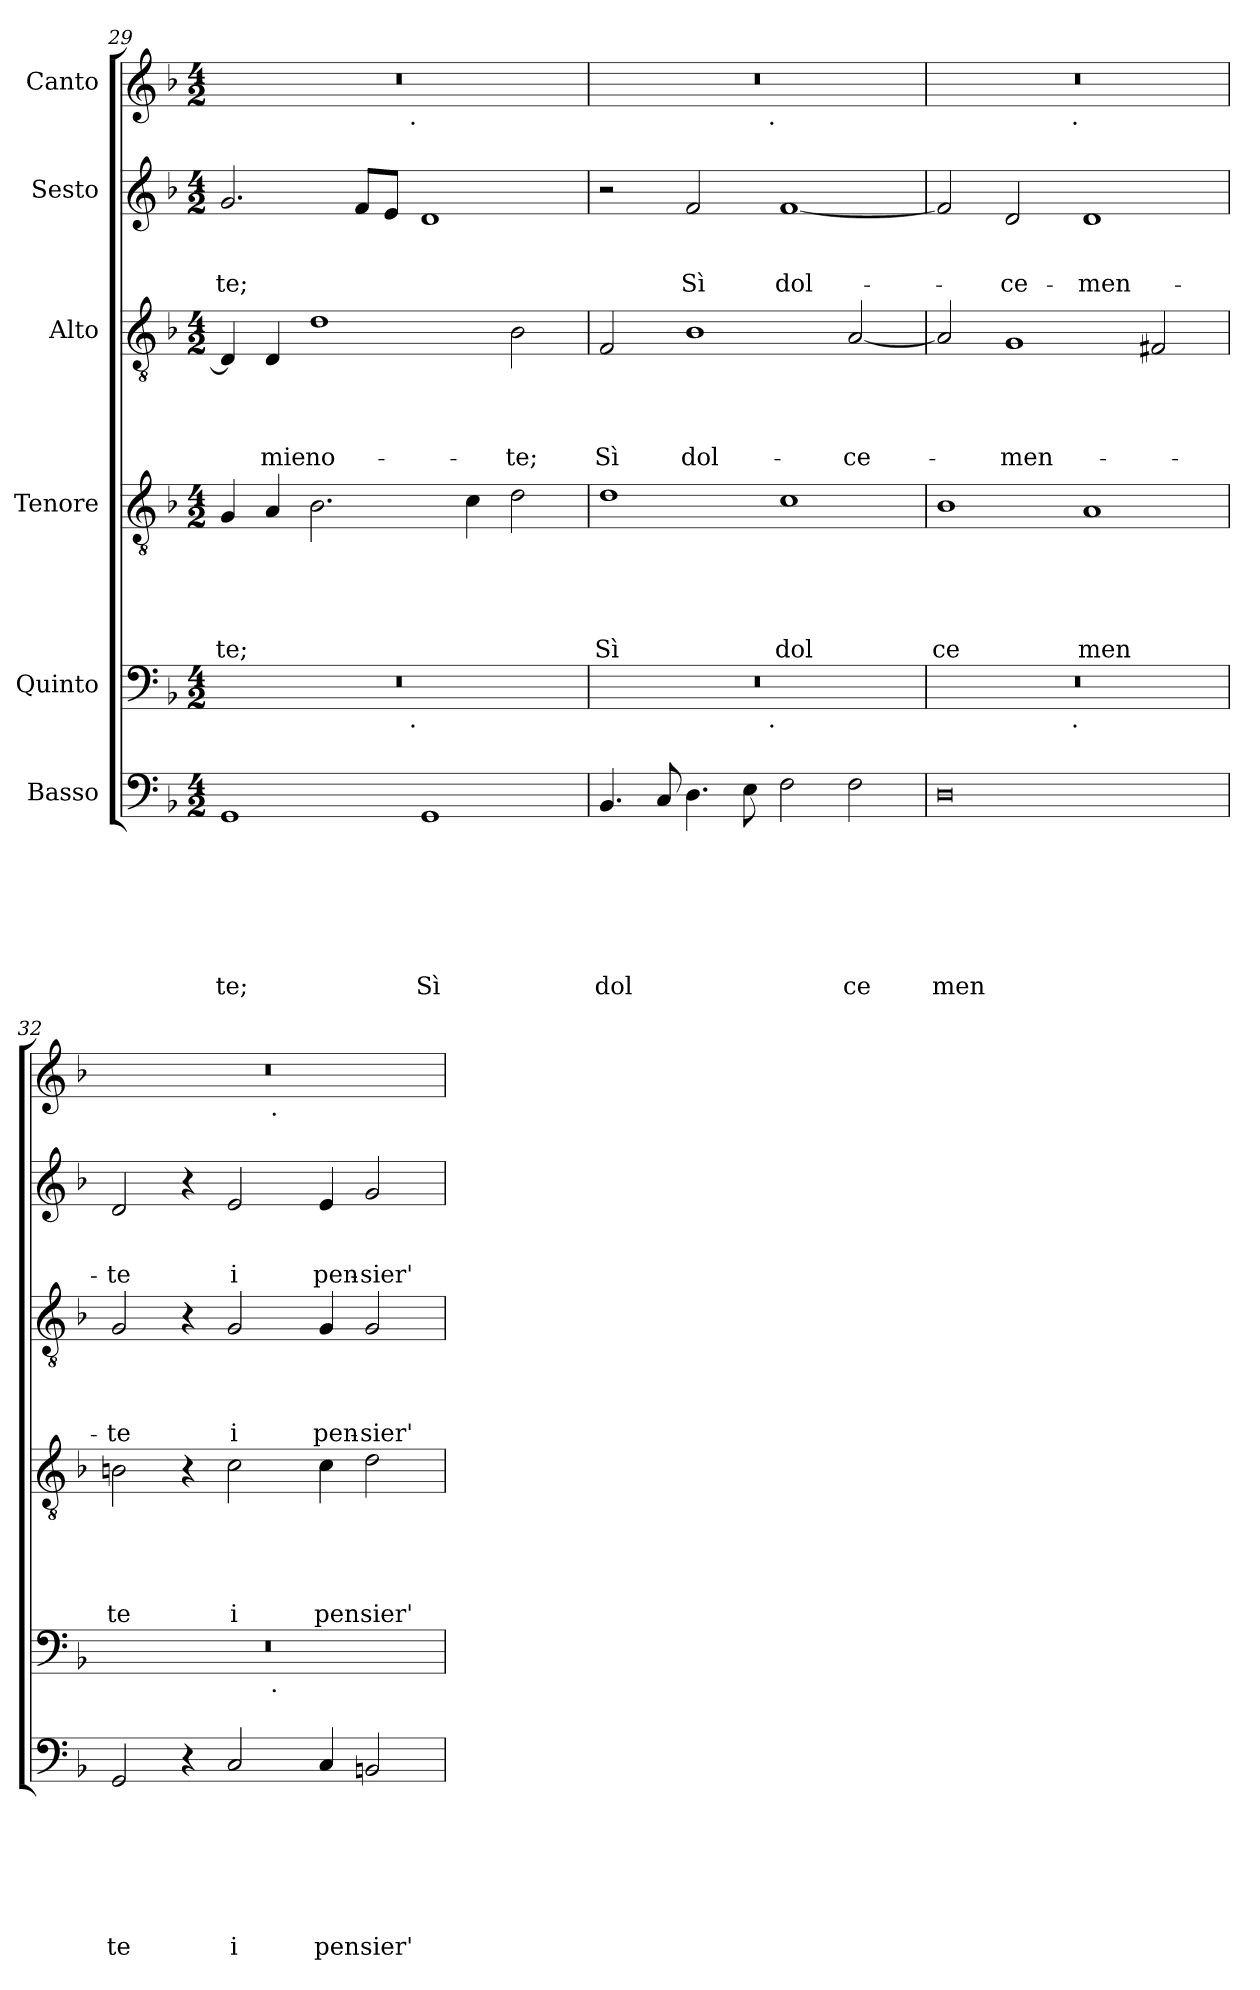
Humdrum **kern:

**kern	**text	**text	**text	**text	**text	**text	**text	**kern	**kern	**text	**text	**text	**text	**text	**kern	**text	**text	**text	**text	**kern	**text	**text	**text	**kern
*part6	*part6	*part6	*part6	*part6	*part6	*part6	*part6	*part5	*part4	*part4	*part4	*part4	*part4	*part4	*part3	*part3	*part3	*part3	*part3	*part2	*part2	*part2	*part2	*part1
*staff6	*staff6	*staff6	*staff6	*staff6	*staff6	*staff6	*staff6	*staff5	*staff4	*staff4	*staff4	*staff4	*staff4	*staff4	*staff3	*staff3	*staff3	*staff3	*staff3	*staff2	*staff2	*staff2	*staff2	*staff1
*I"Basso	*	*	*	*	*	*	*	*I"Quinto	*I"Tenore	*	*	*	*	*	*I"Alto	*	*	*	*	*I"Sesto	*	*	*	*I"Canto
*clefF4	*	*	*	*	*	*	*	*clefF4	*clefGv2	*	*	*	*	*	*clefGv2	*	*	*	*	*clefG2	*	*	*	*clefG2
*ITrd-3c-5	*	*	*	*	*	*	*	*ITrd-3c-5	*	*	*	*	*	*	*	*	*	*	*	*ITrd-3c-5	*	*	*	*ITrd-3c-5
*k[b-e-]	*	*	*	*	*	*	*	*k[b-e-]	*k[b-]	*	*	*	*	*	*k[b-]	*	*	*	*	*k[b-e-]	*	*	*	*k[b-e-]
*B-:	*	*	*	*	*	*	*	*B-:	*F:	*	*	*	*	*	*F:	*	*	*	*	*B-:	*	*	*	*B-:
*M4/2	*	*	*	*	*	*	*	*M4/2	*M4/2	*	*	*	*	*	*M4/2	*	*	*	*	*M4/2	*	*	*	*M4/2
=29	=29	=29	=29	=29	=29	=29	=29	=29	=29	=29	=29	=29	=29	=29	=29	=29	=29	=29	=29	=29	=29	=29	=29	=29
!	!	!	!	!	!	!	!LO:LY:b	!	!	!	!	!	!	!LO:LY:b	!	!	!	!	!	!	!	!	!LO:LY:b	!
*	*	*	*	*	*	*	*	*^	*	*	*	*	*	*	*	*	*	*	*	*	*	*	*	*^
1C	.	.	.	.	.	.	te;	0r	2ryy	4G/	.	.	.	.	te;	4D/]	.	.	.	.	2.cc/	.	.	-te;	0r	2ryy
!	!	!	!	!	!	!	!	!	!	!	!	!	!	!	!	!	!	!	!	!LO:LY:b	!	!	!	!	!	!
.	.	.	.	.	.	.	.	.	.	4A/	.	.	.	.	.	4D/	.	.	.	mie	.	.	.	.	.	.
!	!	!	!	!	!	!	!	!	!	!	!	!	!	!	!	!	!	!	!	!LO:LY:b	!	!	!	!	!	!
.	.	.	.	.	.	.	.	.	4...ryy	2.B-\	.	.	.	.	.	1d	.	.	.	no-	.	.	.	.	.	4...ryy
.	.	.	.	.	.	.	.	.	.	.	.	.	.	.	.	.	.	.	.	.	8b-/L	.	.	.	.	.
.	.	.	.	.	.	.	.	.	.	.	.	.	.	.	.	.	.	.	.	.	8a/J	.	.	.	.	.
!	!	!	!	!	!	!	!	!	!	!	!	!	!	!	!	!	!	!	!	!	!	!	!	!	!	!LO:TX:b:t=.
!	!	!	!	!	!	!	!	!	!LO:TX:b:t=.	!	!	!	!	!	!	!	!	!	!	!	!	!	!	!	!	!
.	.	.	.	.	.	.	.	.	1ryy	.	.	.	.	.	.	.	.	.	.	.	.	.	.	.	.	1ryy
!	!	!	!	!	!	!	!LO:LY:b	!	!	!	!	!	!	!	!	!	!	!	!	!	!	!	!	!	!	!
1C	.	.	.	.	.	.	Sì	.	.	.	.	.	.	.	.	.	.	.	.	.	1g	.	.	.	.	.
.	.	.	.	.	.	.	.	.	.	4c\	.	.	.	.	.	.	.	.	.	.	.	.	.	.	.	.
!	!	!	!	!	!	!	!	!	!	!	!	!	!	!	!	!	!	!	!	!LO:LY:b	!	!	!	!	!	!
.	.	.	.	.	.	.	.	.	.	2d\	.	.	.	.	.	2B-\	.	.	.	-te;	.	.	.	.	.	.
.	.	.	.	.	.	.	.	.	32ryy	.	.	.	.	.	.	.	.	.	.	.	.	.	.	.	.	32ryy
=30	=30	=30	=30	=30	=30	=30	=30	=30	=30	=30	=30	=30	=30	=30	=30	=30	=30	=30	=30	=30	=30	=30	=30	=30	=30	=30
!	!	!	!	!	!	!	!LO:LY:b	!	!	!	!	!	!	!	!LO:LY:b	!	!	!	!	!LO:LY:b	!	!	!	!	!	!
4.E-/	.	.	.	.	.	.	dol	0r	2ryy	1d	.	.	.	.	Sì	2F/	.	.	.	Sì	2r	.	.	.	0r	2ryy
8F/	.	.	.	.	.	.	.	.	.	.	.	.	.	.	.	.	.	.	.	.	.	.	.	.	.	.
!	!	!	!	!	!	!	!	!	!	!	!	!	!	!	!	!	!	!	!	!LO:LY:b	!	!	!	!LO:LY:b	!	!
4.G\	.	.	.	.	.	.	.	.	4...ryy	.	.	.	.	.	.	1B-	.	.	.	dol-	2b-/	.	.	Sì	.	4...ryy
8A\	.	.	.	.	.	.	.	.	.	.	.	.	.	.	.	.	.	.	.	.	.	.	.	.	.	.
!	!	!	!	!	!	!	!	!	!	!	!	!	!	!	!	!	!	!	!	!	!	!	!	!	!	!LO:TX:b:t=.
!	!	!	!	!	!	!	!	!	!LO:TX:b:t=.	!	!	!	!	!	!	!	!	!	!	!	!	!	!	!	!	!
.	.	.	.	.	.	.	.	.	1ryy	.	.	.	.	.	.	.	.	.	.	.	.	.	.	.	.	1ryy
!	!	!	!	!	!	!	!	!	!	!	!	!	!	!	!LO:LY:b	!	!	!	!	!	!	!	!	!LO:LY:b	!	!
2B-\	.	.	.	.	.	.	.	.	.	1c	.	.	.	.	dol	.	.	.	.	.	[<1b-	.	.	dol-	.	.
!	!	!	!	!	!	!	!LO:LY:b	!	!	!	!	!	!	!	!	!	!	!	!	!LO:LY:b	!	!	!	!	!	!
2B-\	.	.	.	.	.	.	ce	.	.	.	.	.	.	.	.	[<2A/	.	.	.	-ce-	.	.	.	.	.	.
.	.	.	.	.	.	.	.	.	32ryy	.	.	.	.	.	.	.	.	.	.	.	.	.	.	.	.	32ryy
=31	=31	=31	=31	=31	=31	=31	=31	=31	=31	=31	=31	=31	=31	=31	=31	=31	=31	=31	=31	=31	=31	=31	=31	=31	=31	=31
!	!	!	!	!	!	!	!LO:LY:b	!	!	!	!	!	!	!	!LO:LY:b	!	!	!	!	!	!	!	!	!	!	!
0G	.	.	.	.	.	.	men	0r	2ryy	1B-	.	.	.	.	ce	2A/]	.	.	.	.	2b-/]	.	.	.	0r	2ryy
!	!	!	!	!	!	!	!	!	!	!	!	!	!	!	!	!	!	!	!	!LO:LY:b	!	!	!	!LO:LY:b	!	!
.	.	.	.	.	.	.	.	.	4...ryy	.	.	.	.	.	.	1G	.	.	.	-men-	2g/	.	.	-ce-	.	4...ryy
!	!	!	!	!	!	!	!	!	!	!	!	!	!	!	!	!	!	!	!	!	!	!	!	!	!	!LO:TX:b:t=.
!	!	!	!	!	!	!	!	!	!LO:TX:b:t=.	!	!	!	!	!	!	!	!	!	!	!	!	!	!	!	!	!
.	.	.	.	.	.	.	.	.	1ryy	.	.	.	.	.	.	.	.	.	.	.	.	.	.	.	.	1ryy
!	!	!	!	!	!	!	!	!	!	!	!	!	!	!	!LO:LY:b	!	!	!	!	!	!	!	!	!LO:LY:b	!	!
.	.	.	.	.	.	.	.	.	.	1A	.	.	.	.	men	.	.	.	.	.	1g	.	.	-men-	.	.
.	.	.	.	.	.	.	.	.	.	.	.	.	.	.	.	2F#/	.	.	.	.	.	.	.	.	.	.
.	.	.	.	.	.	.	.	.	32ryy	.	.	.	.	.	.	.	.	.	.	.	.	.	.	.	.	32ryy
=32	=32	=32	=32	=32	=32	=32	=32	=32	=32	=32	=32	=32	=32	=32	=32	=32	=32	=32	=32	=32	=32	=32	=32	=32	=32	=32
!	!	!	!	!	!	!	!LO:LY:b	!	!	!	!	!	!	!	!LO:LY:b	!	!	!	!	!LO:LY:b	!	!	!	!LO:LY:b	!	!
2C/	.	.	.	.	.	.	te	0r	2ryy	2Bn\	.	.	.	.	te	2G/	.	.	.	-te	2g/	.	.	-te	0r	2ryy
4r	.	.	.	.	.	.	.	.	4...ryy	4r	.	.	.	.	.	4r	.	.	.	.	4r	.	.	.	.	4...ryy
!	!	!	!	!	!	!	!LO:LY:b	!	!	!	!	!	!	!	!LO:LY:b	!	!	!	!	!LO:LY:b	!	!	!	!LO:LY:b	!	!
2F/	.	.	.	.	.	.	i	.	.	2c\	.	.	.	.	i	2G/	.	.	.	i	2a/	.	.	i	.	.
!	!	!	!	!	!	!	!	!	!	!	!	!	!	!	!	!	!	!	!	!	!	!	!	!	!	!LO:TX:b:t=.
!	!	!	!	!	!	!	!	!	!LO:TX:b:t=.	!	!	!	!	!	!	!	!	!	!	!	!	!	!	!	!	!
.	.	.	.	.	.	.	.	.	1ryy	.	.	.	.	.	.	.	.	.	.	.	.	.	.	.	.	1ryy
!	!	!	!	!	!	!	!LO:LY:b	!	!	!	!	!	!	!	!LO:LY:b	!	!	!	!	!LO:LY:b	!	!	!	!LO:LY:b	!	!
4F/	.	.	.	.	.	.	pen	.	.	4c\	.	.	.	.	pen	4G/	.	.	.	pen-	4a/	.	.	pen-	.	.
!	!	!	!	!	!	!	!LO:LY:b	!	!	!	!	!	!	!	!LO:LY:b	!	!	!	!	!LO:LY:b	!	!	!	!LO:LY:b	!	!
2En/	.	.	.	.	.	.	sier'	.	.	2d\	.	.	.	.	sier'	2G/	.	.	.	-sier'	2cc/	.	.	-sier'	.	.
.	.	.	.	.	.	.	.	.	32ryy	.	.	.	.	.	.	.	.	.	.	.	.	.	.	.	.	32ryy
*	*	*	*	*	*	*	*	*v	*v	*	*	*	*	*	*	*	*	*	*	*	*	*	*	*	*v	*v
=	=	=	=	=	=	=	=	=	=	=	=	=	=	=	=	=	=	=	=	=	=	=	=	=
*-	*-	*-	*-	*-	*-	*-	*-	*-	*-	*-	*-	*-	*-	*-	*-	*-	*-	*-	*-	*-	*-	*-	*-	*-
